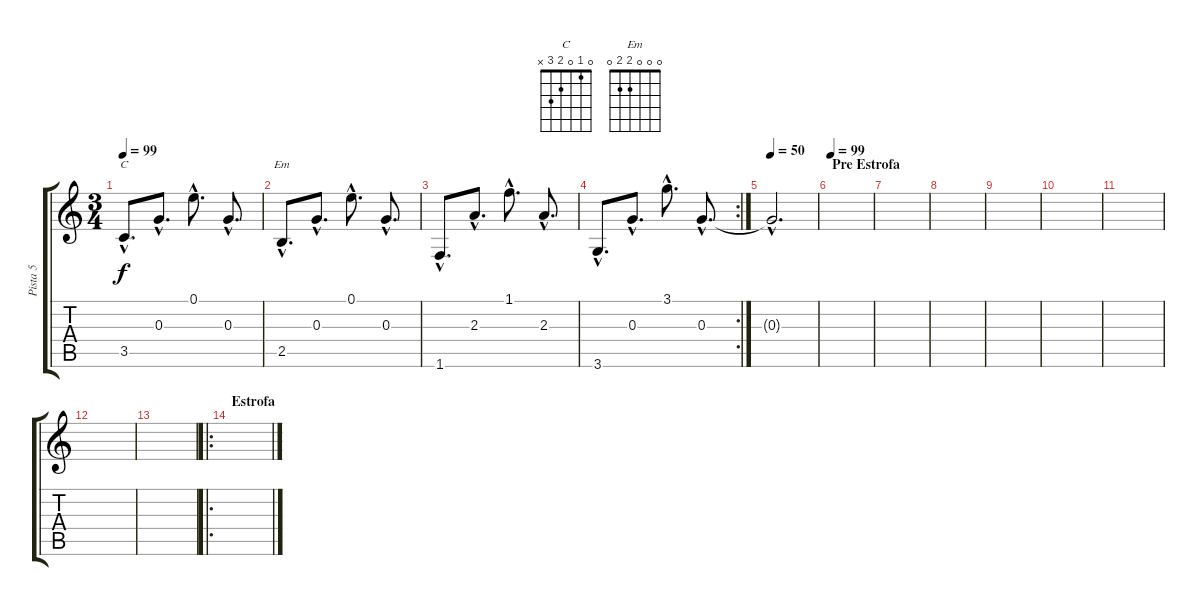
\track ("Pista 5" "Pista 5") {instrument acousticguitarsteel}
\staff {score tabs}
\tuning (E4 B3 G3 D3 A2 E2) {hide}
\chord ("C" 0 1 0 2 3 x)
\chord ("Em" 0 0 0 2 2 0)
\ts (3 4)
\tempo 99
\clef g2
\ks c
3.5{hac}.8{d ch "C" dy f} 0.3{hac}.8{d} 0.1{hac}.8{d} 0.3{hac}.8{d} |
2.5{hac}.8{d ch "Em"} 0.3{hac}.8{d} 0.1{hac}.8{d} 0.3{hac}.8{d} |
1.6{hac}.8{d} 2.3{hac}.8{d} 1.1{hac}.8{d} 2.3{hac}.8{d} |
\rc 2
3.6{hac}.8{d} 0.3{hac}.8{d} 3.1{hac}.8{d} 0.3{hac}.8{d} |
\tempo 50
0.3{hac t}.2{d} |
\section ("" "Pre Estrofa")
\tempo 99
|
|
|
|
|
|
|
|
\ro
\section ("" "Estrofa")
